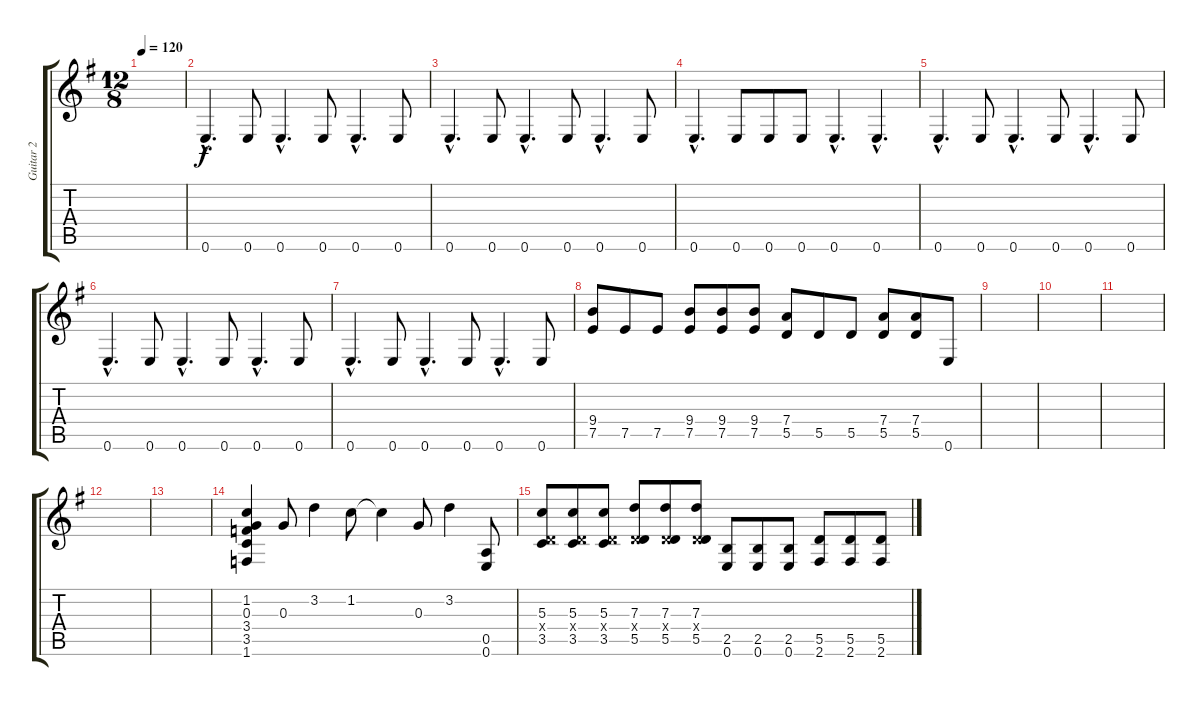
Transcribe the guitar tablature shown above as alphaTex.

\track ("Guitar 2" "Guitar 2") {instrument electricguitarclean}
\staff {score tabs}
\tuning (E4 B3 G3 D3 A2 E2) {hide}
\ts (12 8)
\tempo 120
\clef g2
\ks g
|
0.6{hac}.4{d} 0.6.8 0.6{hac}.4{d} 0.6.8 0.6{hac}.4{d} 0.6.8 |
0.6{hac}.4{d} 0.6.8 0.6{hac}.4{d} 0.6.8 0.6{hac}.4{d} 0.6.8 |
0.6{hac}.4{d} 0.6.8 0.6.8 0.6.8 0.6{hac}.4{d} 0.6{hac}.4{d} |
0.6{hac}.4{d} 0.6.8 0.6{hac}.4{d} 0.6.8 0.6{hac}.4{d} 0.6.8 |
0.6{hac}.4{d} 0.6.8 0.6{hac}.4{d} 0.6.8 0.6{hac}.4{d} 0.6.8 |
0.6{hac}.4{d} 0.6.8 0.6{hac}.4{d} 0.6.8 0.6{hac}.4{d} 0.6.8 |
(9.4 7.5).8 7.5.8 7.5.8 (9.4 7.5).8 (9.4 7.5).8 (9.4 7.5).8 (7.4 5.5).8 5.5.8 5.5.8 (7.4 5.5).8 (7.4 5.5).8 0.6.8 |
|
|
|
|
|
(1.2 0.3 3.4 3.5 1.6).4 0.3.8 3.2.4 1.2.8 1.2{t}.4 0.3.8 3.2.4 (0.5 0.6).8 |
(5.3 0.4{x} 3.5).8 (5.3 0.4{x} 3.5).8 (5.3 0.4{x} 3.5).8 (7.3 0.4{x} 5.5).8 (7.3 0.4{x} 5.5).8 (7.3 0.4{x} 5.5).8 (2.5 0.6).8 (2.5 0.6).8 (2.5 0.6).8 (5.5 2.6).8 (5.5 2.6).8 (5.5 2.6).8
